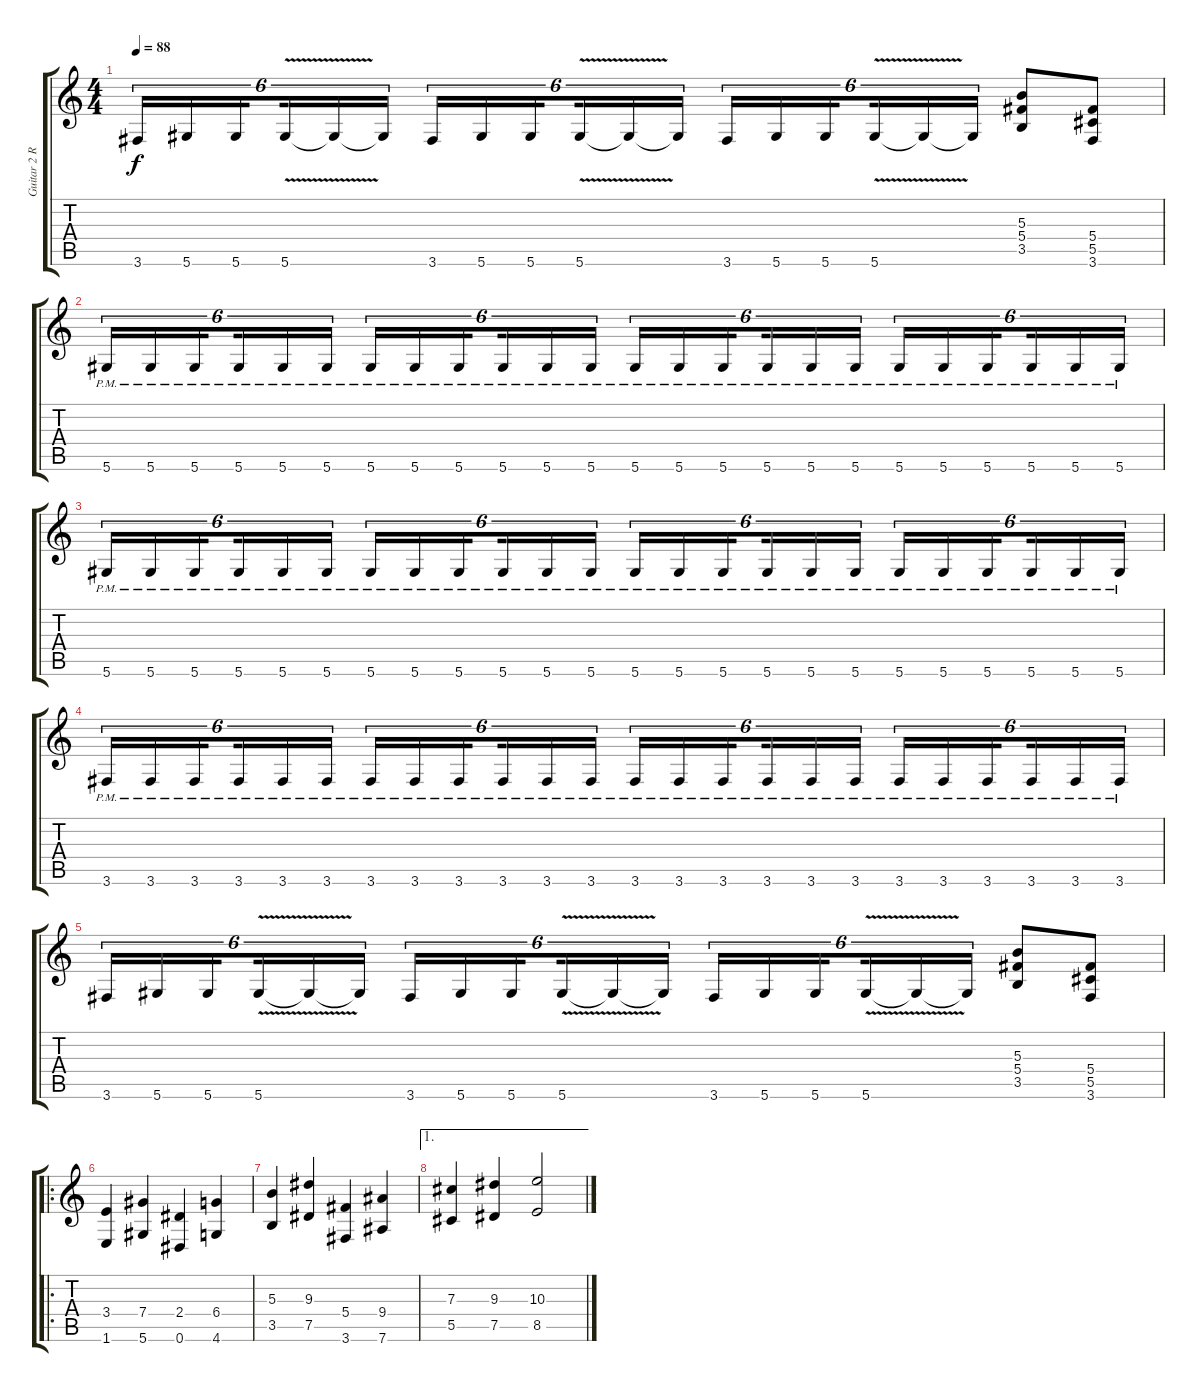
\track ("Guitar 2 Rythmic" "Guitar 2 R") {instrument overdrivenguitar}
\staff {score tabs}
\tuning (Eb4 Bb3 Gb3 Db3 Ab2 Eb2) {hide}
\ts (4 4)
\tempo 88
\clef g2
\ks c
3.6.16{tu (6 4) dy f} 5.6.16{tu (6 4)} 5.6.16{tu (6 4) beam splitsecondary} 5.6{v}.16{tu (6 4)} 5.6{t}.16{tu (6 4)} 5.6{t}.16{tu (6 4)} 3.6.16{tu (6 4)} 5.6.16{tu (6 4)} 5.6.16{tu (6 4) beam splitsecondary} 5.6{v}.16{tu (6 4)} 5.6{t}.16{tu (6 4)} 5.6{t}.16{tu (6 4)} 3.6.16{tu (6 4)} 5.6.16{tu (6 4)} 5.6.16{tu (6 4) beam splitsecondary} 5.6{v}.16{tu (6 4)} 5.6{t}.16{tu (6 4)} 5.6{t}.16{tu (6 4)} (5.3 5.4 3.5).8 (5.4 5.5 3.6).8 |
5.6{pm}.16{tu (6 4)} 5.6{pm}.16{tu (6 4)} 5.6{pm}.16{tu (6 4) beam splitsecondary} 5.6{pm}.16{tu (6 4)} 5.6{pm}.16{tu (6 4)} 5.6{pm}.16{tu (6 4)} 5.6{pm}.16{tu (6 4)} 5.6{pm}.16{tu (6 4)} 5.6{pm}.16{tu (6 4) beam splitsecondary} 5.6{pm}.16{tu (6 4)} 5.6{pm}.16{tu (6 4)} 5.6{pm}.16{tu (6 4)} 5.6{pm}.16{tu (6 4)} 5.6{pm}.16{tu (6 4)} 5.6{pm}.16{tu (6 4) beam splitsecondary} 5.6{pm}.16{tu (6 4)} 5.6{pm}.16{tu (6 4)} 5.6{pm}.16{tu (6 4)} 5.6{pm}.16{tu (6 4)} 5.6{pm}.16{tu (6 4)} 5.6{pm}.16{tu (6 4) beam splitsecondary} 5.6{pm}.16{tu (6 4)} 5.6{pm}.16{tu (6 4)} 5.6{pm}.16{tu (6 4)} |
5.6{pm}.16{tu (6 4)} 5.6{pm}.16{tu (6 4)} 5.6{pm}.16{tu (6 4) beam splitsecondary} 5.6{pm}.16{tu (6 4)} 5.6{pm}.16{tu (6 4)} 5.6{pm}.16{tu (6 4)} 5.6{pm}.16{tu (6 4)} 5.6{pm}.16{tu (6 4)} 5.6{pm}.16{tu (6 4) beam splitsecondary} 5.6{pm}.16{tu (6 4)} 5.6{pm}.16{tu (6 4)} 5.6{pm}.16{tu (6 4)} 5.6{pm}.16{tu (6 4)} 5.6{pm}.16{tu (6 4)} 5.6{pm}.16{tu (6 4) beam splitsecondary} 5.6{pm}.16{tu (6 4)} 5.6{pm}.16{tu (6 4)} 5.6{pm}.16{tu (6 4)} 5.6{pm}.16{tu (6 4)} 5.6{pm}.16{tu (6 4)} 5.6{pm}.16{tu (6 4) beam splitsecondary} 5.6{pm}.16{tu (6 4)} 5.6{pm}.16{tu (6 4)} 5.6{pm}.16{tu (6 4)} |
3.6{pm}.16{tu (6 4)} 3.6{pm}.16{tu (6 4)} 3.6{pm}.16{tu (6 4) beam splitsecondary} 3.6{pm}.16{tu (6 4)} 3.6{pm}.16{tu (6 4)} 3.6{pm}.16{tu (6 4)} 3.6{pm}.16{tu (6 4)} 3.6{pm}.16{tu (6 4)} 3.6{pm}.16{tu (6 4) beam splitsecondary} 3.6{pm}.16{tu (6 4)} 3.6{pm}.16{tu (6 4)} 3.6{pm}.16{tu (6 4)} 3.6{pm}.16{tu (6 4)} 3.6{pm}.16{tu (6 4)} 3.6{pm}.16{tu (6 4) beam splitsecondary} 3.6{pm}.16{tu (6 4)} 3.6{pm}.16{tu (6 4)} 3.6{pm}.16{tu (6 4)} 3.6{pm}.16{tu (6 4)} 3.6{pm}.16{tu (6 4)} 3.6{pm}.16{tu (6 4) beam splitsecondary} 3.6{pm}.16{tu (6 4)} 3.6{pm}.16{tu (6 4)} 3.6{pm}.16{tu (6 4)} |
3.6.16{tu (6 4)} 5.6.16{tu (6 4)} 5.6.16{tu (6 4) beam splitsecondary} 5.6{v}.16{tu (6 4)} 5.6{t}.16{tu (6 4)} 5.6{t}.16{tu (6 4)} 3.6.16{tu (6 4)} 5.6.16{tu (6 4)} 5.6.16{tu (6 4) beam splitsecondary} 5.6{v}.16{tu (6 4)} 5.6{t}.16{tu (6 4)} 5.6{t}.16{tu (6 4)} 3.6.16{tu (6 4)} 5.6.16{tu (6 4)} 5.6.16{tu (6 4) beam splitsecondary} 5.6{v}.16{tu (6 4)} 5.6{t}.16{tu (6 4)} 5.6{t}.16{tu (6 4)} (5.3 5.4 3.5).8 (5.4 5.5 3.6).8 |
\ro
(3.4 1.6).4 (7.4 5.6).4 (2.4 0.6).4 (6.4 4.6).4 |
(5.3 3.5).4 (9.3 7.5).4 (5.4 3.6).4 (9.4 7.6).4 |
\ae 1
(7.3 5.5).4 (9.3 7.5).4 (10.3 8.5).2
